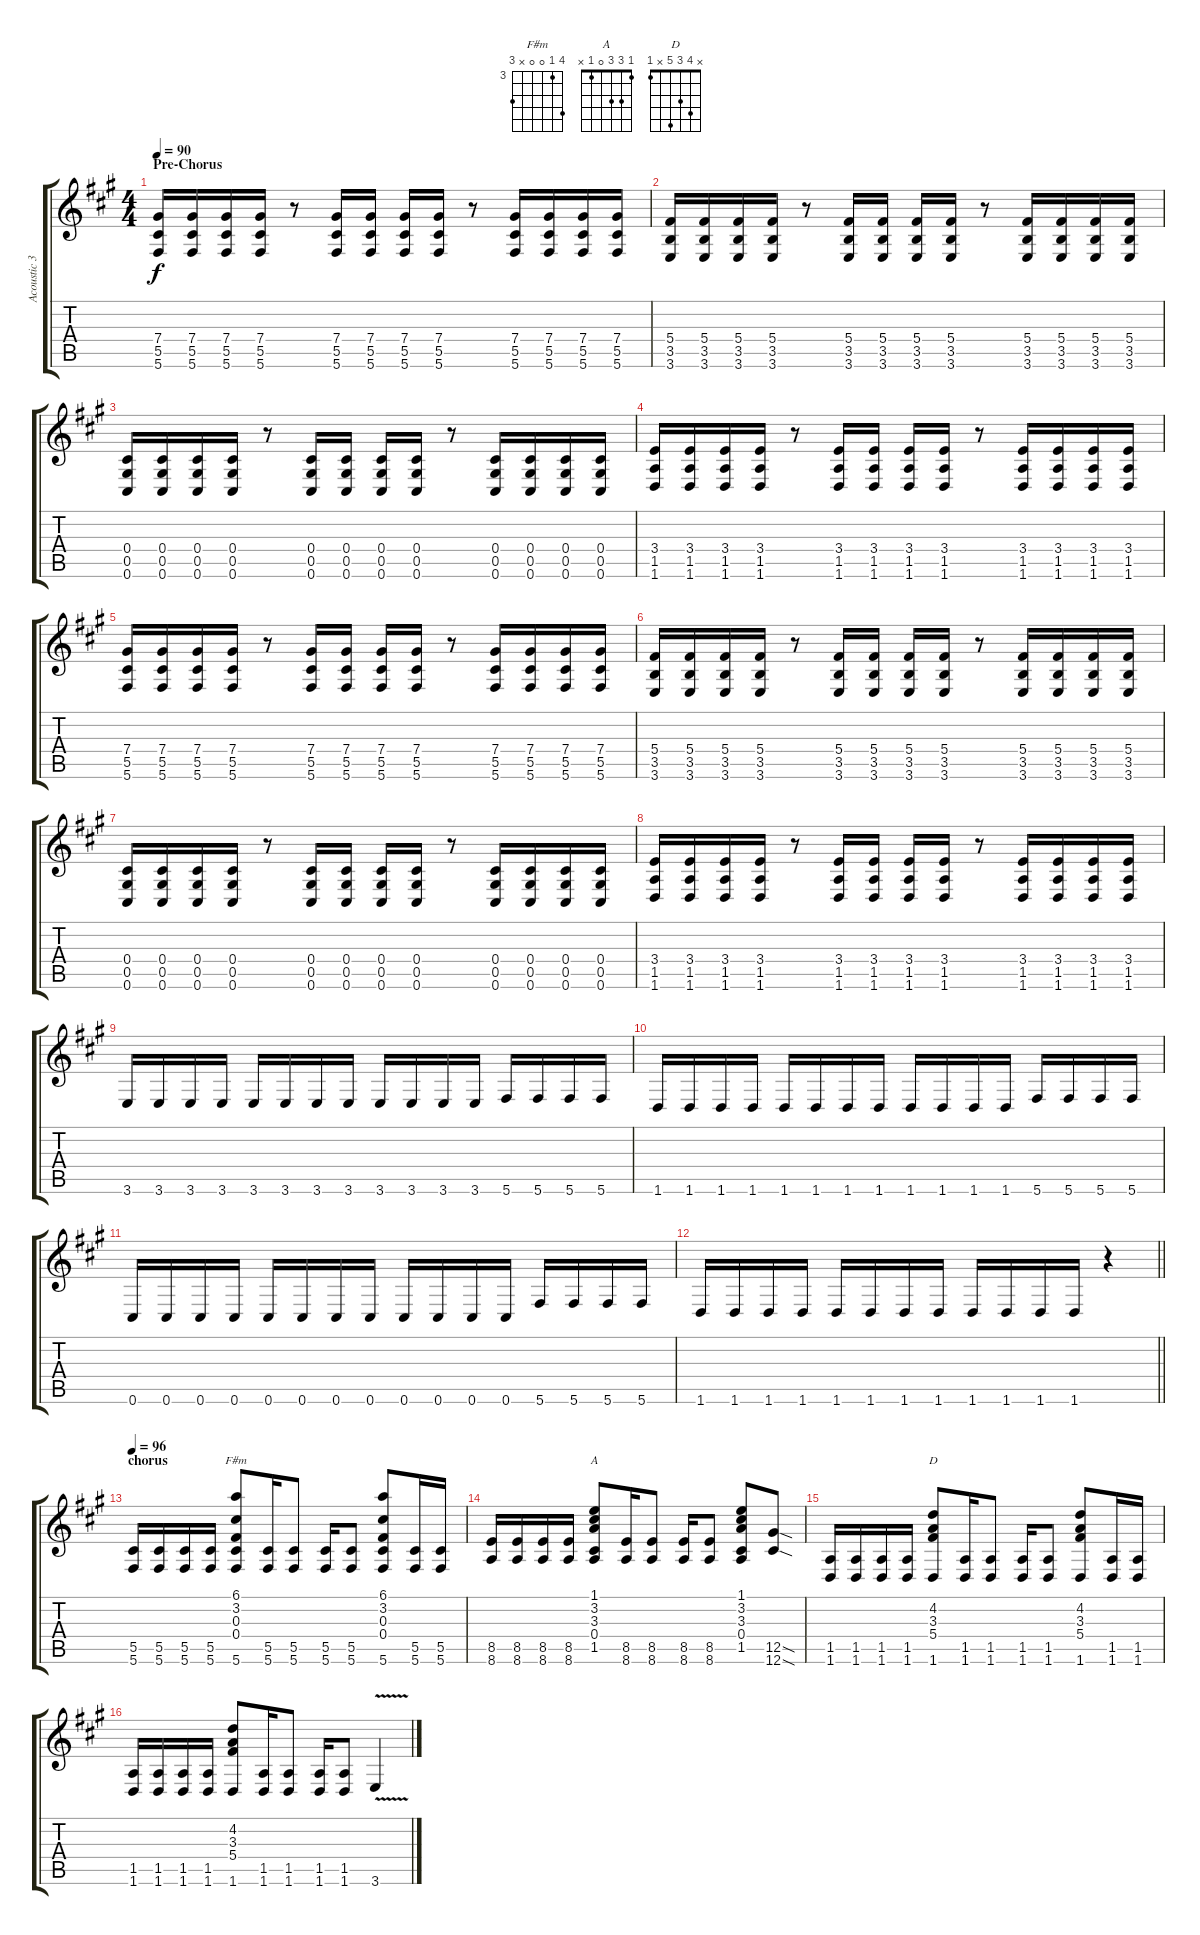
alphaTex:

\track ("Acoustic 3" "Acoustic 3") {instrument acousticguitarsteel}
\staff {score tabs}
\tuning (Eb4 Bb3 Gb3 Db3 Ab2 Db2) {hide}
\chord ("F#m" 6 3 0 0 x 5) {firstfret 3}
\chord ("A" 1 3 3 0 1 x)
\chord ("D" x 4 3 5 x 1)
\ts (4 4)
\section ("" "Pre-Chorus")
\tempo 90
\clef g2
\ks f#minor
(7.4 5.5 5.6).16{dy f} (7.4 5.5 5.6).16 (7.4 5.5 5.6).16 (7.4 5.5 5.6).16 r.8 (7.4 5.5 5.6).16 (7.4 5.5 5.6).16 (7.4 5.5 5.6).16 (7.4 5.5 5.6).16 r.8 (7.4 5.5 5.6).16 (7.4 5.5 5.6).16 (7.4 5.5 5.6).16 (7.4 5.5 5.6).16 |
(5.4 3.5 3.6).16 (5.4 3.5 3.6).16 (5.4 3.5 3.6).16 (5.4 3.5 3.6).16 r.8 (5.4 3.5 3.6).16 (5.4 3.5 3.6).16 (5.4 3.5 3.6).16 (5.4 3.5 3.6).16 r.8 (5.4 3.5 3.6).16 (5.4 3.5 3.6).16 (5.4 3.5 3.6).16 (5.4 3.5 3.6).16 |
(0.4 0.5 0.6).16 (0.4 0.5 0.6).16 (0.4 0.5 0.6).16 (0.4 0.5 0.6).16 r.8 (0.4 0.5 0.6).16 (0.4 0.5 0.6).16 (0.4 0.5 0.6).16 (0.4 0.5 0.6).16 r.8 (0.4 0.5 0.6).16 (0.4 0.5 0.6).16 (0.4 0.5 0.6).16 (0.4 0.5 0.6).16 |
(3.4 1.5 1.6).16 (3.4 1.5 1.6).16 (3.4 1.5 1.6).16 (3.4 1.5 1.6).16 r.8 (3.4 1.5 1.6).16 (3.4 1.5 1.6).16 (3.4 1.5 1.6).16 (3.4 1.5 1.6).16 r.8 (3.4 1.5 1.6).16 (3.4 1.5 1.6).16 (3.4 1.5 1.6).16 (3.4 1.5 1.6).16 |
(7.4 5.5 5.6).16 (7.4 5.5 5.6).16 (7.4 5.5 5.6).16 (7.4 5.5 5.6).16 r.8 (7.4 5.5 5.6).16 (7.4 5.5 5.6).16 (7.4 5.5 5.6).16 (7.4 5.5 5.6).16 r.8 (7.4 5.5 5.6).16 (7.4 5.5 5.6).16 (7.4 5.5 5.6).16 (7.4 5.5 5.6).16 |
(5.4 3.5 3.6).16 (5.4 3.5 3.6).16 (5.4 3.5 3.6).16 (5.4 3.5 3.6).16 r.8 (5.4 3.5 3.6).16 (5.4 3.5 3.6).16 (5.4 3.5 3.6).16 (5.4 3.5 3.6).16 r.8 (5.4 3.5 3.6).16 (5.4 3.5 3.6).16 (5.4 3.5 3.6).16 (5.4 3.5 3.6).16 |
(0.4 0.5 0.6).16 (0.4 0.5 0.6).16 (0.4 0.5 0.6).16 (0.4 0.5 0.6).16 r.8 (0.4 0.5 0.6).16 (0.4 0.5 0.6).16 (0.4 0.5 0.6).16 (0.4 0.5 0.6).16 r.8 (0.4 0.5 0.6).16 (0.4 0.5 0.6).16 (0.4 0.5 0.6).16 (0.4 0.5 0.6).16 |
(3.4 1.5 1.6).16 (3.4 1.5 1.6).16 (3.4 1.5 1.6).16 (3.4 1.5 1.6).16 r.8 (3.4 1.5 1.6).16 (3.4 1.5 1.6).16 (3.4 1.5 1.6).16 (3.4 1.5 1.6).16 r.8 (3.4 1.5 1.6).16 (3.4 1.5 1.6).16 (3.4 1.5 1.6).16 (3.4 1.5 1.6).16 |
3.6.16 3.6.16 3.6.16 3.6.16 3.6.16 3.6.16 3.6.16 3.6.16 3.6.16 3.6.16 3.6.16 3.6.16 5.6.16 5.6.16 5.6.16 5.6.16 |
1.6.16 1.6.16 1.6.16 1.6.16 1.6.16 1.6.16 1.6.16 1.6.16 1.6.16 1.6.16 1.6.16 1.6.16 5.6.16 5.6.16 5.6.16 5.6.16 |
0.6.16 0.6.16 0.6.16 0.6.16 0.6.16 0.6.16 0.6.16 0.6.16 0.6.16 0.6.16 0.6.16 0.6.16 5.6.16 5.6.16 5.6.16 5.6.16 |
\barLineRight lightlight
1.6.16 1.6.16 1.6.16 1.6.16 1.6.16 1.6.16 1.6.16 1.6.16 1.6.16 1.6.16 1.6.16 1.6.16 r.4 |
\section ("" "chorus")
\tempo 96
(5.5 5.6).16 (5.5 5.6).16 (5.5 5.6).16 (5.5 5.6).16 (6.1 3.2 0.3 0.4 5.6).8{ch "F#m"} (5.5 5.6).16 (5.5 5.6).8 (5.5 5.6).16 (5.5 5.6).8 (6.1 3.2 0.3 0.4 5.6).8 (5.5 5.6).16 (5.5 5.6).16 |
(8.5 8.6).16 (8.5 8.6).16 (8.5 8.6).16 (8.5 8.6).16 (1.1 3.2 3.3 0.4 1.5).8{ch "A"} (8.5 8.6).16 (8.5 8.6).8 (8.5 8.6).16 (8.5 8.6).8 (1.1 3.2 3.3 0.4 1.5).8 (12.5{sod} 12.6{sod}).8 |
(1.5 1.6).16 (1.5 1.6).16 (1.5 1.6).16 (1.5 1.6).16 (4.2 3.3 5.4 1.6).8{ch "D"} (1.5 1.6).16 (1.5 1.6).8 (1.5 1.6).16 (1.5 1.6).8 (4.2 3.3 5.4 1.6).8 (1.5 1.6).16 (1.5 1.6).16 |
(1.5 1.6).16 (1.5 1.6).16 (1.5 1.6).16 (1.5 1.6).16 (4.2 3.3 5.4 1.6).8 (1.5 1.6).16 (1.5 1.6).8 (1.5 1.6).16 (1.5 1.6).8 3.6{v}.4
